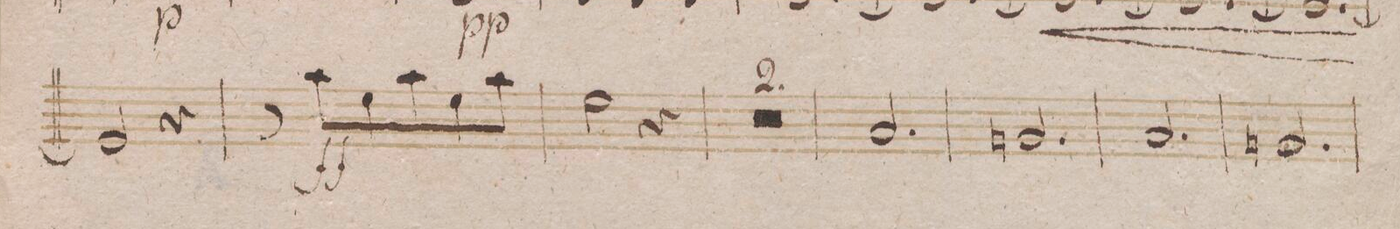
**kern	**dynam
*I"Fagotto 2do	*
*clefF4	*
*k[b-]	*
*met(c|)	*
*M3/4	*
2GG/]	.
4r	.
=163	=163
8r	.
8c\L	ff
8G\	.
8c\	.
8G\	.
8c\J	.
=164	=164
2G\	.
4r	.
=165	=165
1.r	.
=166	=166
=167	=167
2.C/	.
=168	=168
2.BBn/	.
=169	=169
2.C/	.
=170	=170
2.BBn/	.
=171	=171
*-	*-
